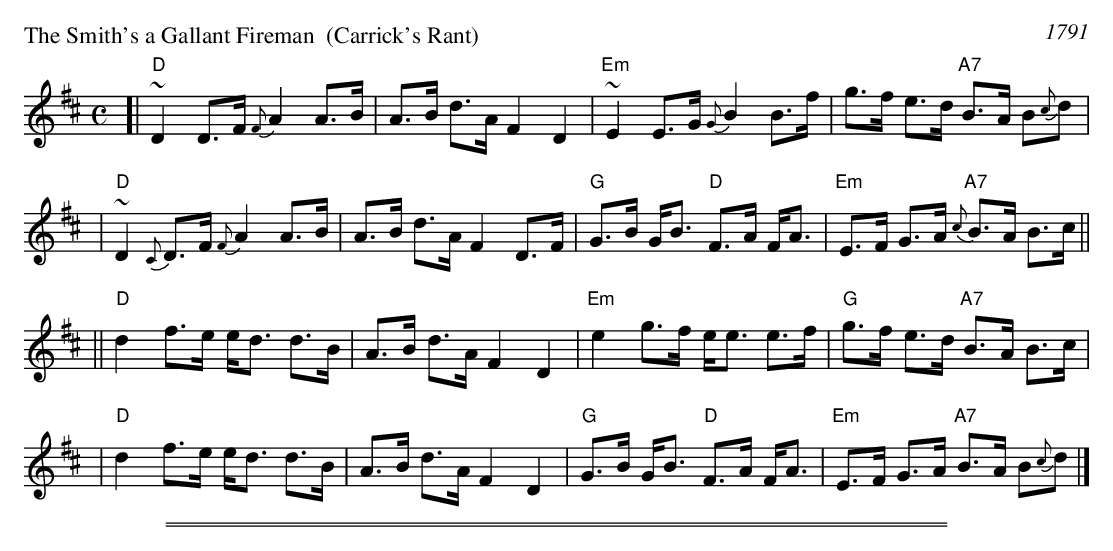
X:1
P: The Smith's a Gallant Fireman  (Carrick's Rant)
O: 1791
M: C
L: 1/8
K: D
[| "D"~D2 D>F {F}A2 A>B | A>B d>A F2 D2 \
 | "Em"~E2 E>G {G}B2 B>f | g>f e>d "A7"B>A B{c}d |
 | "D"~D2 {C}D>F {F}A2 A>B | A>B d>A F2 D>F \
 | "G"G>B G<B "D"F>A F<A | "Em"E>F G>A "A7"{c}B>A B>c ||
|| "D"d2 f>e e<d d>B | A>B d>A F2 D2 \
 | "Em"e2 g>f e<e e>f | "G"g>f e>d "A7"B>A B>c |
 | "D"d2 f>e e<d d>B | A>B d>A F2 D2 \
 | "G"G>B G<B "D"F>A F<A | "Em"E>F G>A "A7"B>A B{c}d |]
